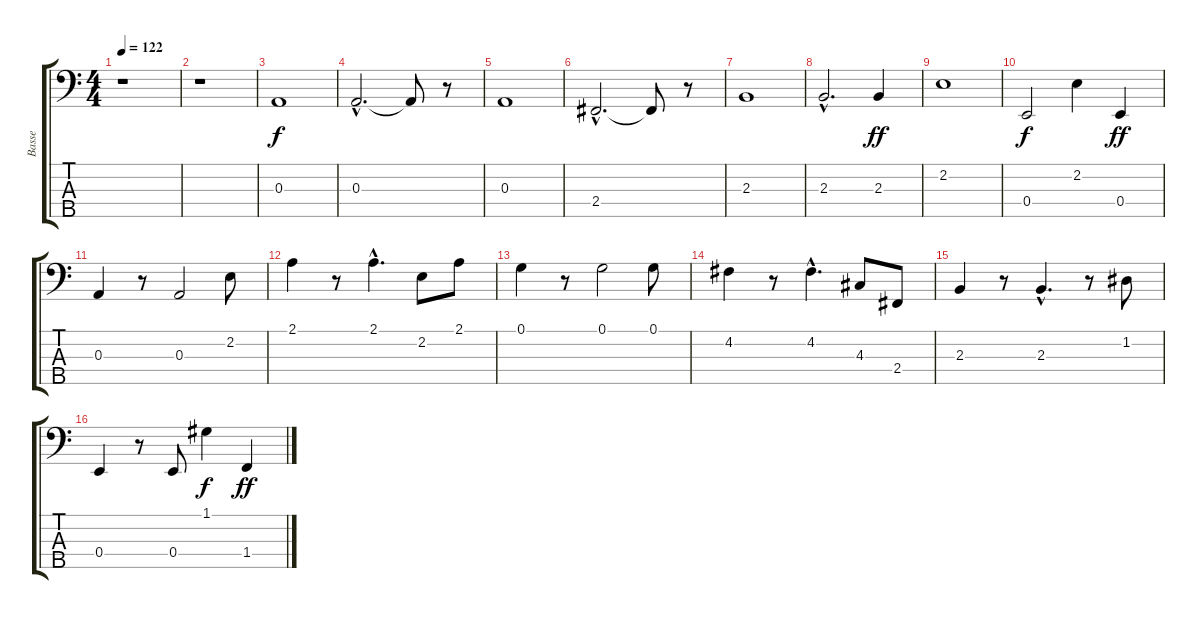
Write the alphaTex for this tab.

\track ("Basse    " "Basse    ") {instrument electricbassfinger}
\staff {score tabs}
\tuning (G2 D2 A1 E1 B0) {hide}
\ts (4 4)
\tempo 122
\clef f4
\ks c
r.1{dy f instrument electricbassfinger} |
r.1 |
0.3.1 |
0.3{hac}.2{d} 0.3{t}.8 r.8 |
0.3.1 |
2.4{hac}.2{d} 2.4{t}.8 r.8 |
2.3.1 |
2.3{hac}.2{d} 2.3.4{dy ff} |
2.2.1 |
0.4.2{dy f} 2.2.4 0.4.4{dy ff} |
0.3.4 r.8 0.3.2 2.2.8 |
2.1.4 r.8 2.1{hac}.4{d} 2.2.8 2.1.8 |
0.1.4 r.8 0.1.2 0.1.8 |
4.2.4 r.8 4.2{hac}.4{d} 4.3.8 2.4.8 |
2.3.4 r.8 2.3{hac}.4{d} r.8 1.2.8 |
0.4.4 r.8 0.4.8 1.1.4{dy f} 1.4.4{dy ff}
